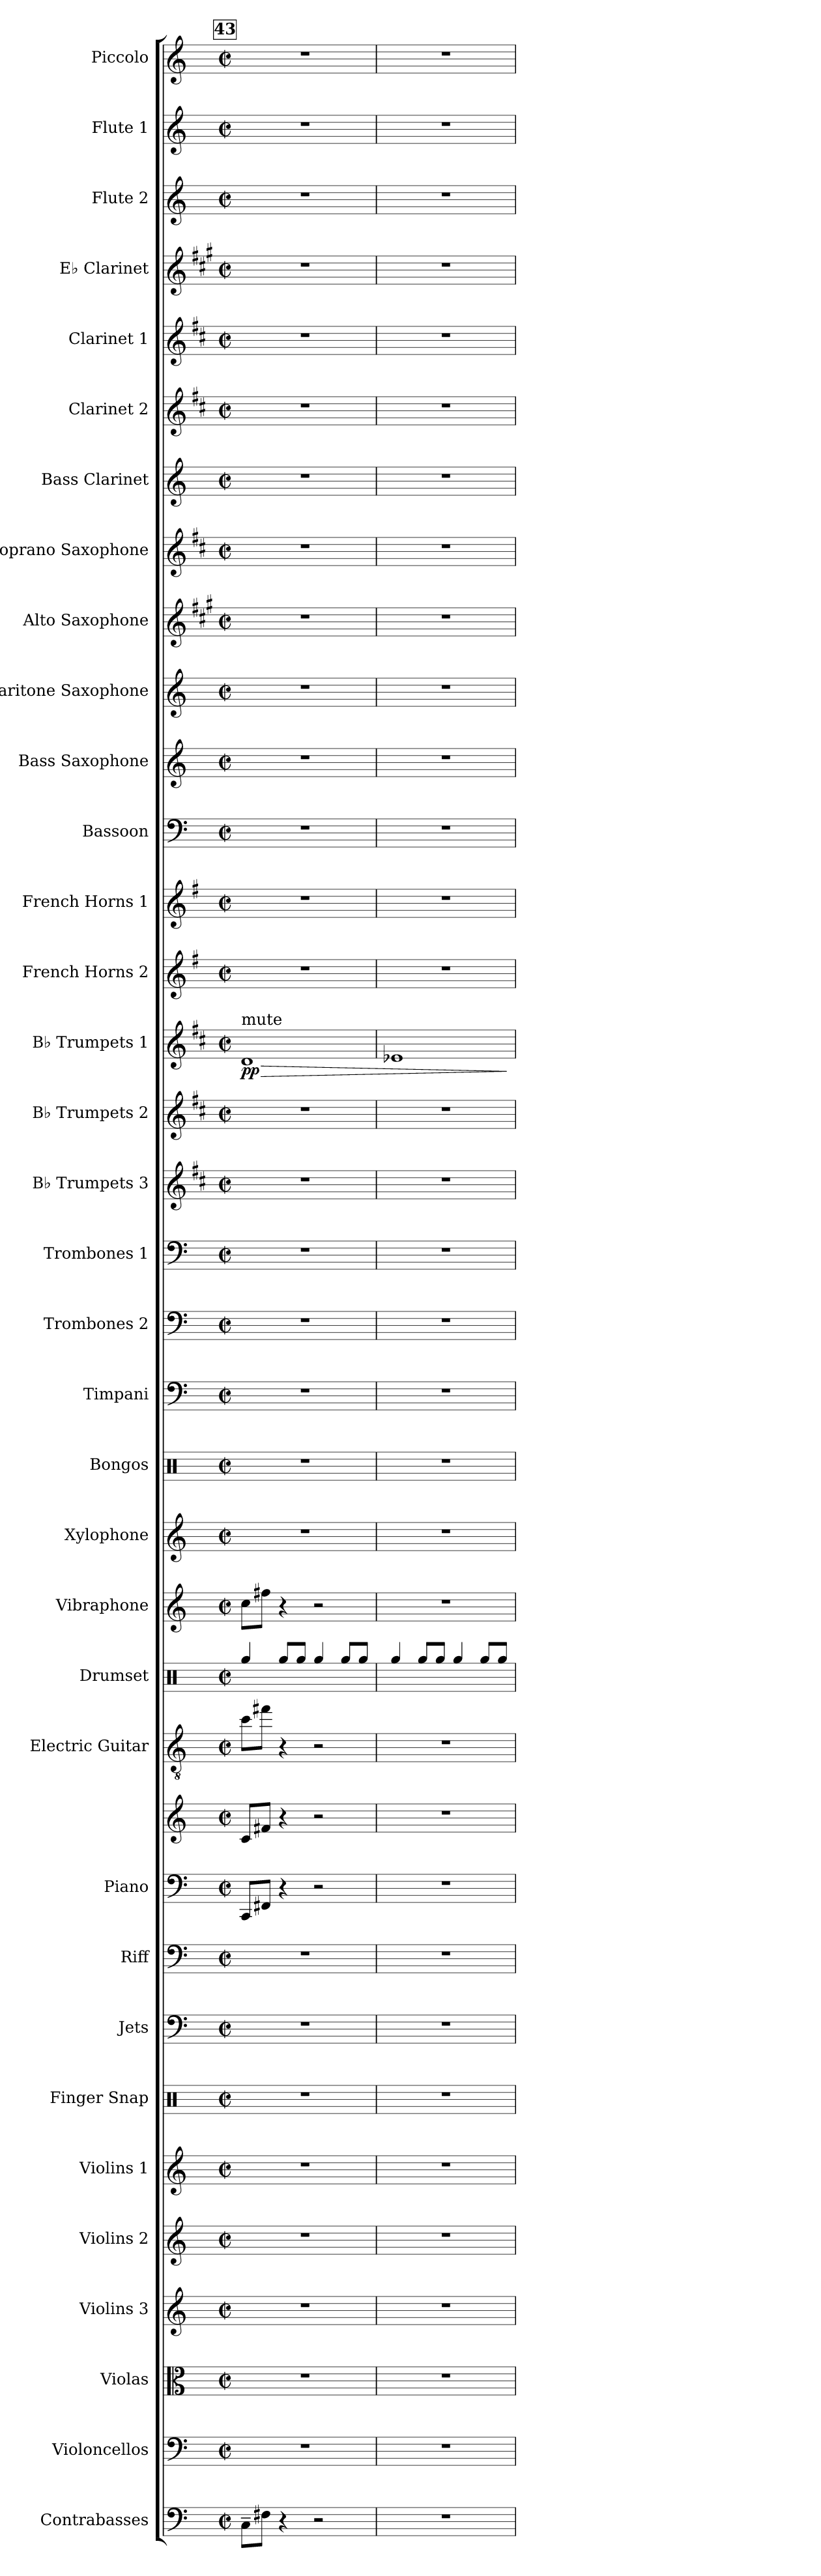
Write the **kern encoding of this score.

**kern	**kern	**kern	**kern	**kern	**kern	**kern	**kern	**kern	**kern	**kern	**kern	**kern	**kern	**kern	**kern	**kern	**kern	**kern	**kern	**kern	**kern	**dynam	**kern	**kern	**kern	**kern	**kern	**kern	**kern	**kern	**kern	**kern	**kern	**kern	**kern	**kern
*part35	*part34	*part33	*part32	*part31	*part30	*part29	*part28	*part27	*part26	*part26	*part25	*part24	*part23	*part22	*part21	*part20	*part19	*part18	*part17	*part16	*part15	*part15	*part14	*part13	*part12	*part11	*part10	*part9	*part8	*part7	*part6	*part5	*part4	*part3	*part2	*part1
*staff36	*staff35	*staff34	*staff33	*staff32	*staff31	*staff30	*staff29	*staff28	*staff27	*staff26	*staff25	*staff24	*staff23	*staff22	*staff21	*staff20	*staff19	*staff18	*staff17	*staff16	*staff15	*staff15	*staff14	*staff13	*staff12	*staff11	*staff10	*staff9	*staff8	*staff7	*staff6	*staff5	*staff4	*staff3	*staff2	*staff1
*I"Contrabasses	*I"Violoncellos	*I"Violas	*I"Violins 3	*I"Violins 2	*I"Violins 1	*I"Finger Snap	*I"Jets	*I"Riff	*I"Piano	*	*I"Electric Guitar	*I"Drumset	*I"Vibraphone	*I"Xylophone	*I"Bongos	*I"Timpani	*I"Trombones 2	*I"Trombones 1	*I"B♭ Trumpets 3	*I"B♭ Trumpets 2	*I"B♭ Trumpets 1	*	*I"French Horns 2	*I"French Horns 1	*I"Bassoon	*I"Bass Saxophone	*I"Baritone Saxophone	*I"Alto Saxophone	*I"Soprano Saxophone	*I"Bass Clarinet	*I"Clarinet 2	*I"Clarinet 1	*I"E♭ Clarinet	*I"Flute 2	*I"Flute 1	*I"Piccolo
*I'Cbs.	*I'Vcs.	*I'Vlas.	*I'Vlns. 3	*I'Vlns. 2	*I'Vlns. 1	*I'Fi. Sna.	*I'J.	*I'R.	*I'Pno.	*	*I'El. Guit.	*I'D. Set	*I'Vib.	*I'Xyl.	*I'Bon.	*I'Timp.	*I'Tbns. 2	*I'Tbns. 1	*I'B♭ Tpts. 3	*I'B♭ Tpts. 2	*I'B♭ Tpts. 1	*	*I'F Hns. 2	*I'F Hns. 1	*I'Bsn.	*I'Bs. Sax.	*I'Bar. Sax.	*I'A. Sax.	*I'S. Sax.	*I'B. Cl.	*I'Cl. 2	*I'Cl. 1	*I'E♭ Cl.	*I'Fl. 2	*I'Fl. 1	*I'Picc.
*clefF4	*clefF4	*clefC3	*clefG2	*clefG2	*clefG2	*clefX	*clefF4	*clefF4	*clefF4	*clefG2	*clefGv2	*clefX	*clefG2	*clefG2	*clefX	*clefF4	*clefF4	*clefF4	*clefG2	*clefG2	*clefG2	*	*clefG2	*clefG2	*clefF4	*clefG2	*clefG2	*clefG2	*clefG2	*clefG2	*clefG2	*clefG2	*clefG2	*clefG2	*clefG2	*clefG2
*ITrd7c12	*	*	*	*	*	*	*	*	*	*	*	*	*	*ITrd-7c-12	*	*	*	*	*ITrd1c2	*ITrd1c2	*ITrd1c2	*	*ITrd4c7	*ITrd4c7	*	*ITrd15c26	*ITrd12c21	*ITrd5c9	*ITrd1c2	*ITrd8c14	*ITrd1c2	*ITrd1c2	*ITrd-2c-3	*	*	*ITrd-7c-12
*k[]	*k[]	*k[]	*k[]	*k[]	*k[]	*k[]	*k[]	*k[]	*k[]	*k[]	*k[]	*k[]	*k[]	*k[]	*k[]	*k[]	*k[]	*k[]	*k[]	*k[]	*k[]	*	*k[]	*k[]	*k[]	*k[]	*k[]	*k[]	*k[]	*k[]	*k[]	*k[]	*k[]	*k[]	*k[]	*k[]
*M2/2	*M2/2	*M2/2	*M2/2	*M2/2	*M2/2	*M2/2	*M2/2	*M2/2	*M2/2	*M2/2	*M2/2	*M2/2	*M2/2	*M2/2	*M2/2	*M2/2	*M2/2	*M2/2	*M2/2	*M2/2	*M2/2	*	*M2/2	*M2/2	*M2/2	*M2/2	*M2/2	*M2/2	*M2/2	*M2/2	*M2/2	*M2/2	*M2/2	*M2/2	*M2/2	*M2/2
*met(c|)	*met(c|)	*met(c|)	*met(c|)	*met(c|)	*met(c|)	*met(c|)	*met(c|)	*met(c|)	*met(c|)	*met(c|)	*met(c|)	*met(c|)	*met(c|)	*met(c|)	*met(c|)	*met(c|)	*met(c|)	*met(c|)	*met(c|)	*met(c|)	*met(c|)	*	*met(c|)	*met(c|)	*met(c|)	*met(c|)	*met(c|)	*met(c|)	*met(c|)	*met(c|)	*met(c|)	*met(c|)	*met(c|)	*met(c|)	*met(c|)	*met(c|)
!!LO:REH:place=s1:a:B:fs=14:t=43
=43	=43	=43	=43	=43	=43	=43	=43	=43	=43	=43	=43	=43	=43	=43	=43	=43	=43	=43	=43	=43	=43	=43	=43	=43	=43	=43	=43	=43	=43	=43	=43	=43	=43	=43	=43	=43
!	!	!	!	!	!	!	!	!	!	!	!	!	!	!	!	!	!	!	!	!	!LO:TX:a:t=mute	!	!	!	!	!	!	!	!	!	!	!	!	!	!	!
!	!	!	!	!	!	!	!	!	!	!	!	!	!	!	!	!	!	!	!	!	!	!LO:HP:b	!	!	!	!	!	!	!	!	!	!	!	!	!	!
!	!	!	!	!	!	!	!	!	!	!	!	!	!	!	!	!	!	!	!	!	!	!LO:DY:n=1:b	!	!	!	!	!	!	!	!	!	!	!	!	!	!
8CC~\L	1r	1r	1r	1r	1r	1r	1r	1r	8CC/L	8c/L	8cc\L	4Rgg/	8cc\L	1r	1r	1r	1r	1r	1r	1r	1c	> pp	1r	1r	1r	1r	1r	1r	1r	1r	1r	1r	1r	1r	1r	1r
8FF#X\J	.	.	.	.	.	.	.	.	8FF#X/J	8f#X/J	8ff#X\J	.	8ff#X\J	.	.	.	.	.	.	.	.	.	.	.	.	.	.	.	.	.	.	.	.	.	.	.
4r	.	.	.	.	.	.	.	.	4r	4r	4r	8Rgg/L	4r	.	.	.	.	.	.	.	.	.	.	.	.	.	.	.	.	.	.	.	.	.	.	.
.	.	.	.	.	.	.	.	.	.	.	.	8Rgg/J	.	.	.	.	.	.	.	.	.	.	.	.	.	.	.	.	.	.	.	.	.	.	.	.
2r	.	.	.	.	.	.	.	.	2r	2r	2r	4Rgg/	2r	.	.	.	.	.	.	.	.	.	.	.	.	.	.	.	.	.	.	.	.	.	.	.
.	.	.	.	.	.	.	.	.	.	.	.	8Rgg/L	.	.	.	.	.	.	.	.	.	.	.	.	.	.	.	.	.	.	.	.	.	.	.	.
.	.	.	.	.	.	.	.	.	.	.	.	8Rgg/J	.	.	.	.	.	.	.	.	.	.	.	.	.	.	.	.	.	.	.	.	.	.	.	.
=44	=44	=44	=44	=44	=44	=44	=44	=44	=44	=44	=44	=44	=44	=44	=44	=44	=44	=44	=44	=44	=44	=44	=44	=44	=44	=44	=44	=44	=44	=44	=44	=44	=44	=44	=44	=44
1r	1r	1r	1r	1r	1r	1r	1r	1r	1r	1r	1r	4Rgg/	1r	1r	1r	1r	1r	1r	1r	1r	1d-X	.	1r	1r	1r	1r	1r	1r	1r	1r	1r	1r	1r	1r	1r	1r
.	.	.	.	.	.	.	.	.	.	.	.	8Rgg/L	.	.	.	.	.	.	.	.	.	.	.	.	.	.	.	.	.	.	.	.	.	.	.	.
.	.	.	.	.	.	.	.	.	.	.	.	8Rgg/J	.	.	.	.	.	.	.	.	.	.	.	.	.	.	.	.	.	.	.	.	.	.	.	.
.	.	.	.	.	.	.	.	.	.	.	.	4Rgg/	.	.	.	.	.	.	.	.	.	.	.	.	.	.	.	.	.	.	.	.	.	.	.	.
.	.	.	.	.	.	.	.	.	.	.	.	8Rgg/L	.	.	.	.	.	.	.	.	.	.	.	.	.	.	.	.	.	.	.	.	.	.	.	.
.	.	.	.	.	.	.	.	.	.	.	.	8Rgg/J	.	.	.	.	.	.	.	.	.	.	.	.	.	.	.	.	.	.	.	.	.	.	.	.
.	.	.	.	.	.	.	.	.	.	.	.	.	.	.	.	.	.	.	.	.	.	]	.	.	.	.	.	.	.	.	.	.	.	.	.	.
=	=	=	=	=	=	=	=	=	=	=	=	=	=	=	=	=	=	=	=	=	=	=	=	=	=	=	=	=	=	=	=	=	=	=	=	=
*-	*-	*-	*-	*-	*-	*-	*-	*-	*-	*-	*-	*-	*-	*-	*-	*-	*-	*-	*-	*-	*-	*-	*-	*-	*-	*-	*-	*-	*-	*-	*-	*-	*-	*-	*-	*-
